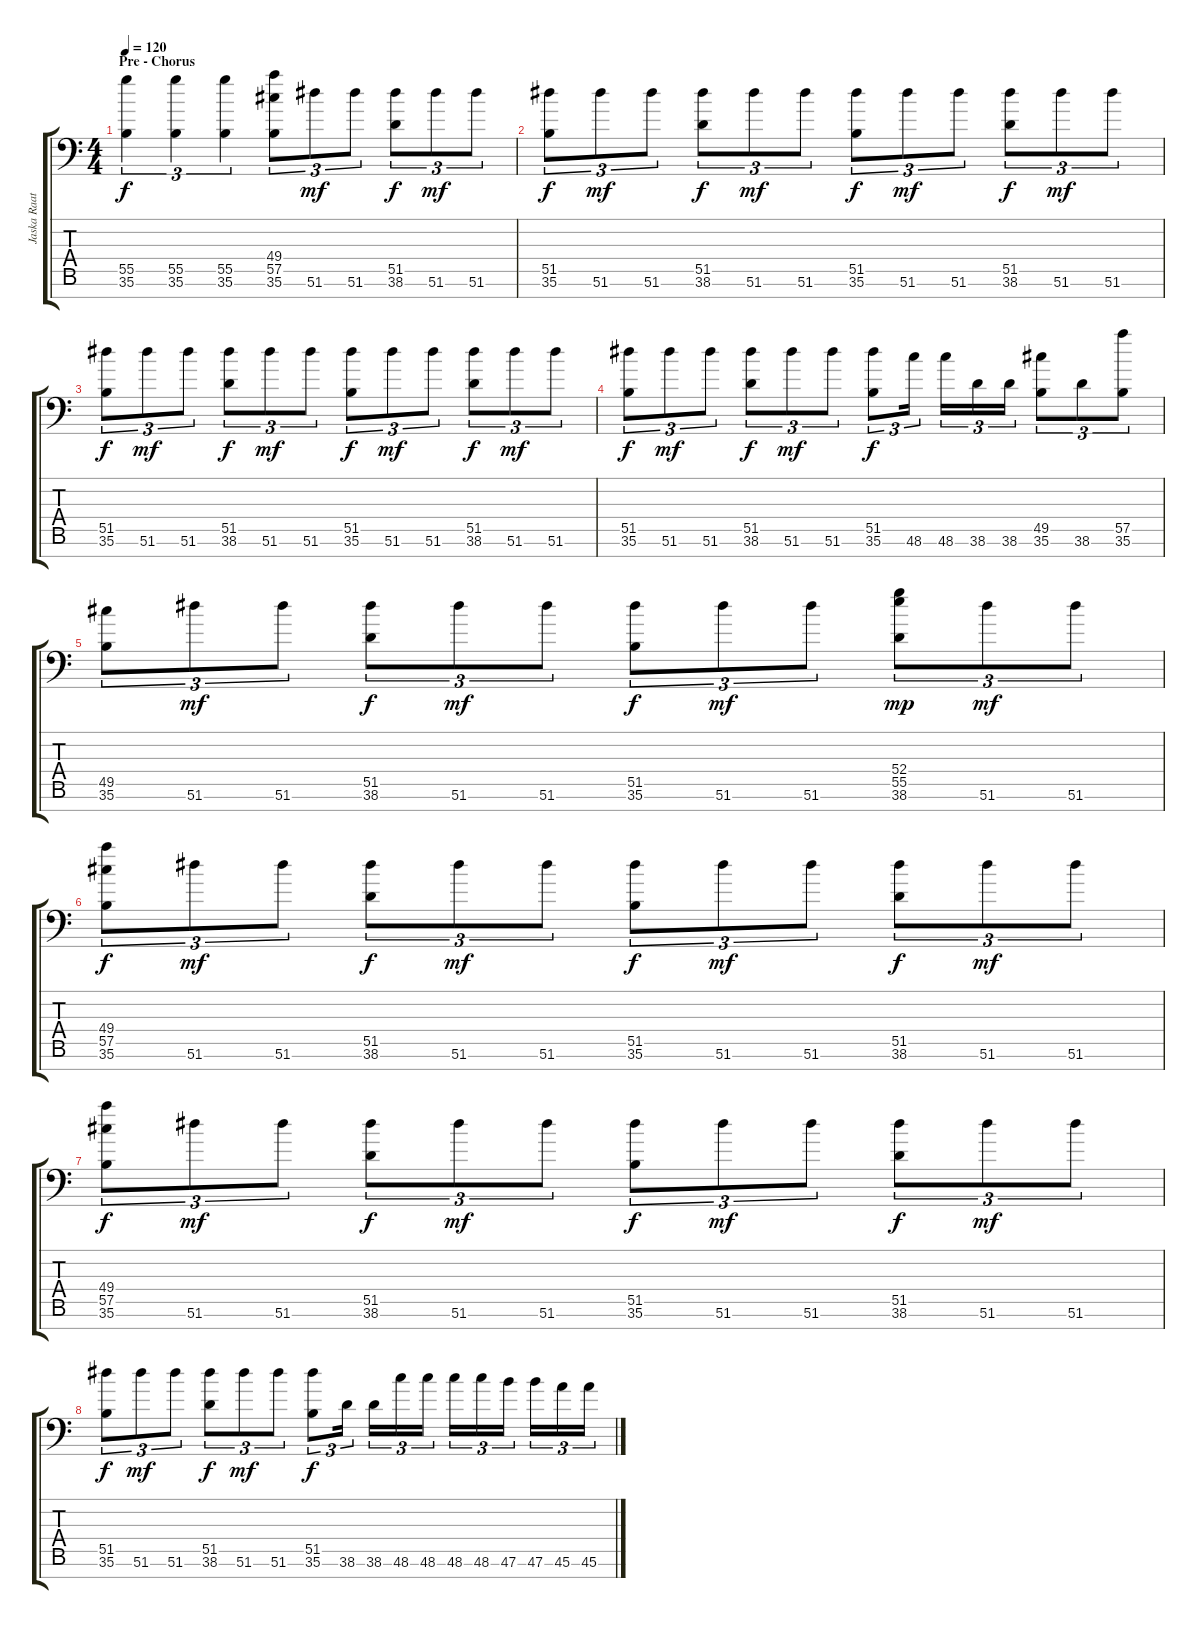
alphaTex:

\track ("Jaska Raatikainen [Drum]" "Jaska Raat") {instrument acousticgrandpiano}
\staff {score tabs}
\tuning (C-1 C-1 C-1 C-1 C-1 C-1 C-1) {hide}
\ts (4 4)
\section ("" "Pre - Chorus")
\tempo 120
\clef f4
\ks c
(55.5 35.6).4{tu (3 2) dy f} (55.5 35.6).4{tu (3 2)} (55.5 35.6).4{tu (3 2)} (49.4 57.5 35.6).8{tu (3 2)} 51.6.8{tu (3 2) dy mf} 51.6.8{tu (3 2)} (51.5 38.6).8{tu (3 2) dy f} 51.6.8{tu (3 2) dy mf} 51.6.8{tu (3 2)} |
(51.5 35.6).8{tu (3 2) dy f} 51.6.8{tu (3 2) dy mf} 51.6.8{tu (3 2)} (51.5 38.6).8{tu (3 2) dy f} 51.6.8{tu (3 2) dy mf} 51.6.8{tu (3 2)} (51.5 35.6).8{tu (3 2) dy f} 51.6.8{tu (3 2) dy mf} 51.6.8{tu (3 2)} (51.5 38.6).8{tu (3 2) dy f} 51.6.8{tu (3 2) dy mf} 51.6.8{tu (3 2)} |
(51.5 35.6).8{tu (3 2) dy f} 51.6.8{tu (3 2) dy mf} 51.6.8{tu (3 2)} (51.5 38.6).8{tu (3 2) dy f} 51.6.8{tu (3 2) dy mf} 51.6.8{tu (3 2)} (51.5 35.6).8{tu (3 2) dy f} 51.6.8{tu (3 2) dy mf} 51.6.8{tu (3 2)} (51.5 38.6).8{tu (3 2) dy f} 51.6.8{tu (3 2) dy mf} 51.6.8{tu (3 2)} |
(51.5 35.6).8{tu (3 2) dy f} 51.6.8{tu (3 2) dy mf} 51.6.8{tu (3 2)} (51.5 38.6).8{tu (3 2) dy f} 51.6.8{tu (3 2) dy mf} 51.6.8{tu (3 2)} (51.5 35.6).8{tu (3 2) dy f} 48.6.16{tu (3 2)} 48.6.16{tu (3 2)} 38.6.16{tu (3 2)} 38.6.16{tu (3 2)} (49.5 35.6).8{tu (3 2)} 38.6.8{tu (3 2)} (57.5 35.6).8{tu (3 2)} |
(49.5 35.6).8{tu (3 2)} 51.6.8{tu (3 2) dy mf} 51.6.8{tu (3 2)} (51.5 38.6).8{tu (3 2) dy f} 51.6.8{tu (3 2) dy mf} 51.6.8{tu (3 2)} (51.5 35.6).8{tu (3 2) dy f} 51.6.8{tu (3 2) dy mf} 51.6.8{tu (3 2)} (52.4 55.5 38.6).8{tu (3 2) dy mp} 51.6.8{tu (3 2) dy mf} 51.6.8{tu (3 2)} |
(49.4 57.5 35.6).8{tu (3 2) dy f} 51.6.8{tu (3 2) dy mf} 51.6.8{tu (3 2)} (51.5 38.6).8{tu (3 2) dy f} 51.6.8{tu (3 2) dy mf} 51.6.8{tu (3 2)} (51.5 35.6).8{tu (3 2) dy f} 51.6.8{tu (3 2) dy mf} 51.6.8{tu (3 2)} (51.5 38.6).8{tu (3 2) dy f} 51.6.8{tu (3 2) dy mf} 51.6.8{tu (3 2)} |
(49.4 57.5 35.6).8{tu (3 2) dy f} 51.6.8{tu (3 2) dy mf} 51.6.8{tu (3 2)} (51.5 38.6).8{tu (3 2) dy f} 51.6.8{tu (3 2) dy mf} 51.6.8{tu (3 2)} (51.5 35.6).8{tu (3 2) dy f} 51.6.8{tu (3 2) dy mf} 51.6.8{tu (3 2)} (51.5 38.6).8{tu (3 2) dy f} 51.6.8{tu (3 2) dy mf} 51.6.8{tu (3 2)} |
(51.5 35.6).8{tu (3 2) dy f} 51.6.8{tu (3 2) dy mf} 51.6.8{tu (3 2)} (51.5 38.6).8{tu (3 2) dy f} 51.6.8{tu (3 2) dy mf} 51.6.8{tu (3 2)} (51.5 35.6).8{tu (3 2) dy f} 38.6.16{tu (3 2)} 38.6.16{tu (3 2)} 48.6.16{tu (3 2)} 48.6.16{tu (3 2)} 48.6.16{tu (3 2)} 48.6.16{tu (3 2)} 47.6.16{tu (3 2)} 47.6.16{tu (3 2)} 45.6.16{tu (3 2)} 45.6.16{tu (3 2)}
